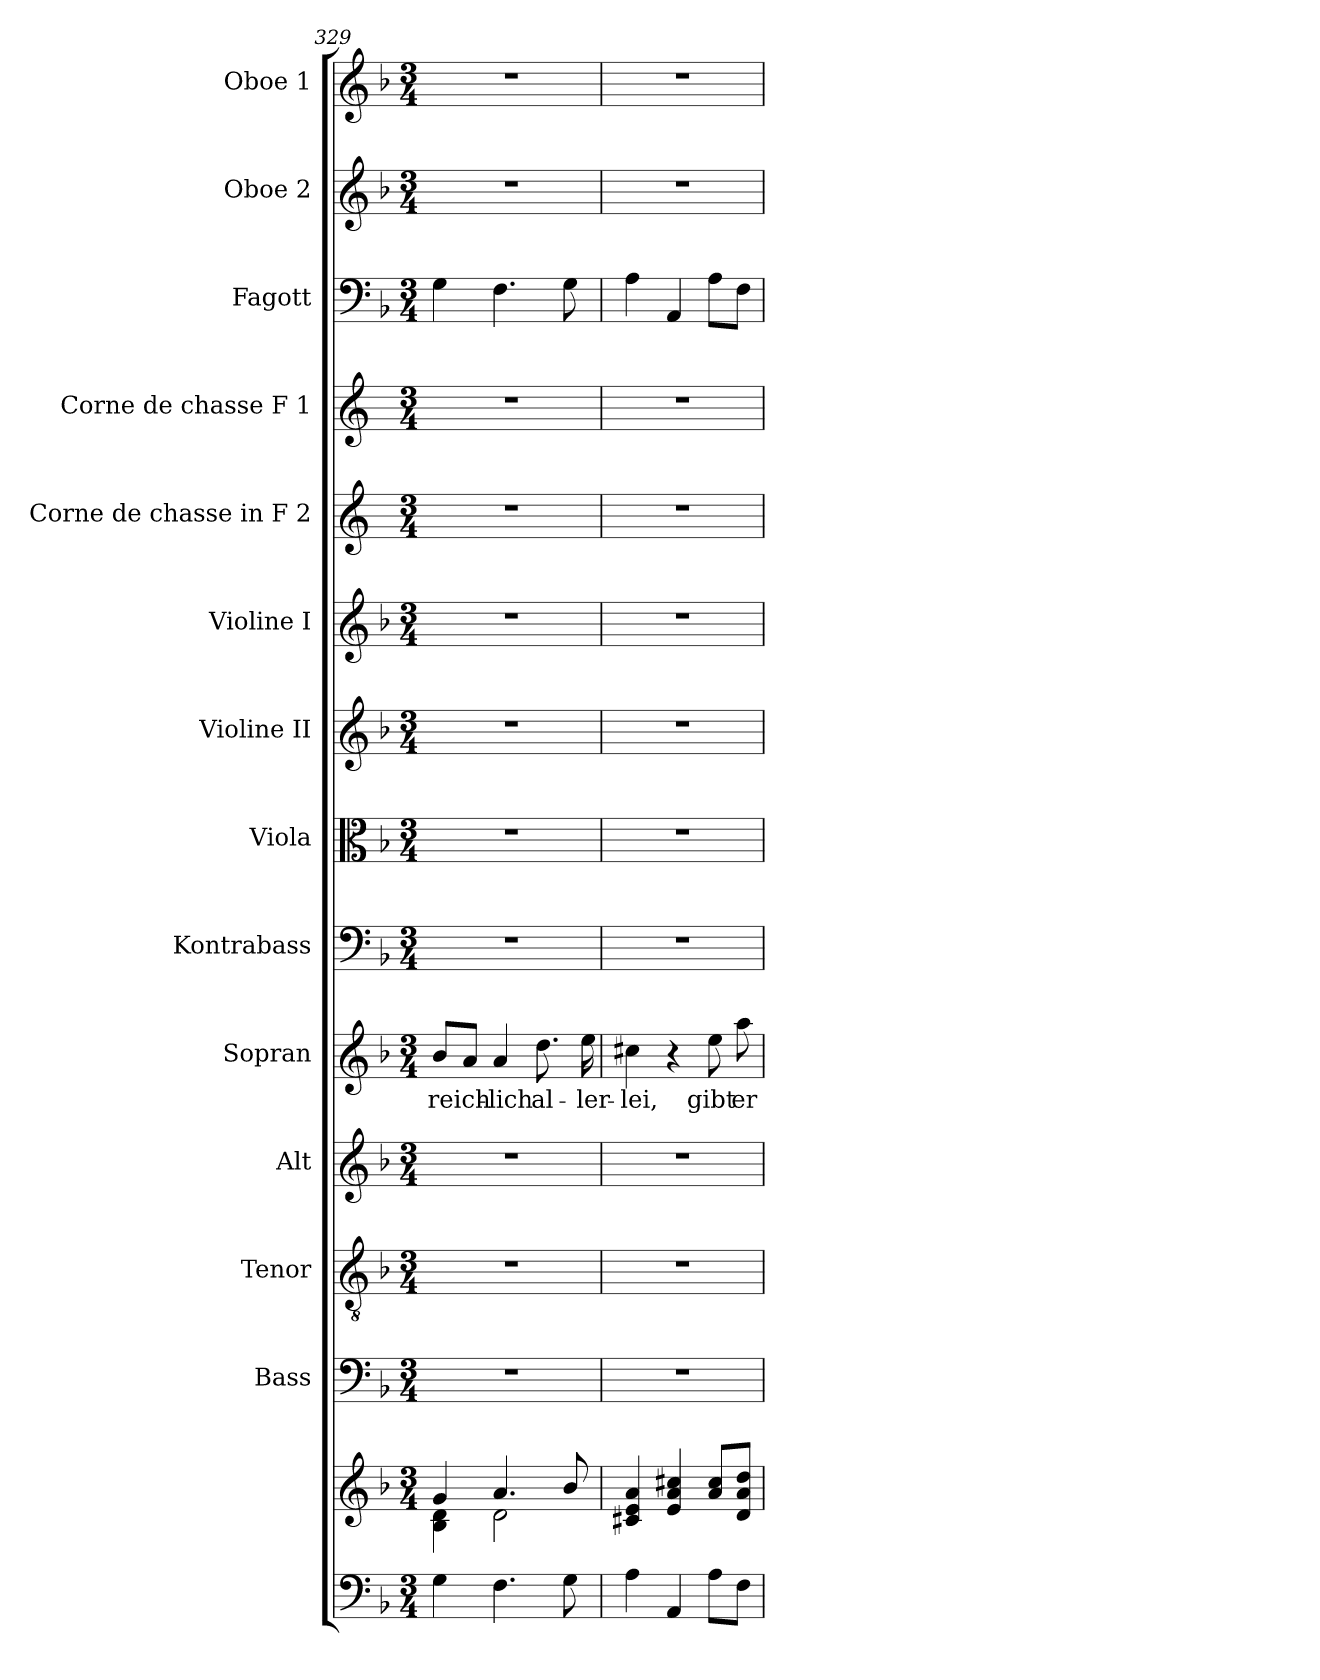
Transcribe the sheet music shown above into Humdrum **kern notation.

**kern	**kern	**kern	**kern	**kern	**kern	**text	**kern	**kern	**kern	**kern	**kern	**kern	**kern	**kern	**kern
*part14	*part14	*part13	*part12	*part11	*part10	*part10	*part9	*part8	*part7	*part6	*part5	*part4	*part3	*part2	*part1
*staff15	*staff14	*staff13	*staff12	*staff11	*staff10	*staff10	*staff9	*staff8	*staff7	*staff6	*staff5	*staff4	*staff3	*staff2	*staff1
*	*	*I"Bass	*I"Tenor	*I"Alt	*I"Sopran	*	*I"Kontrabass	*I"Viola	*I"Violine II	*I"Violine I	*I"Corne de chasse in F 2	*I"Corne de chasse F 1	*I"Fagott	*I"Oboe 2	*I"Oboe 1
*	*	*I'B.	*I'T.	*I'A.	*I'S.	*	*I'Kb.	*I'Vla.	*I'Vl. II	*I'Vl. I	*	*	*I'Fg.	*I'Ob. 2	*I'Ob. 1
*clefF4	*clefG2	*clefF4	*clefGv2	*clefG2	*clefG2	*	*clefF4	*clefC3	*clefG2	*clefG2	*clefG2	*clefG2	*clefF4	*clefG2	*clefG2
*	*	*	*	*	*	*	*ITrd7c12	*	*	*	*ITrd4c7	*ITrd4c7	*	*	*
*k[b-]	*k[b-]	*k[b-]	*k[b-]	*k[b-]	*k[b-]	*	*k[b-]	*k[b-]	*k[b-]	*k[b-]	*k[b-]	*k[b-]	*k[b-]	*k[b-]	*k[b-]
*F:	*F:	*F:	*F:	*F:	*F:	*	*F:	*F:	*F:	*F:	*F:	*F:	*F:	*F:	*F:
*M3/4	*M3/4	*M3/4	*M3/4	*M3/4	*M3/4	*	*M3/4	*M3/4	*M3/4	*M3/4	*M3/4	*M3/4	*M3/4	*M3/4	*M3/4
=329	=329	=329	=329	=329	=329	=329	=329	=329	=329	=329	=329	=329	=329	=329	=329
*	*^	*	*	*	*	*	*	*	*	*	*	*	*	*	*
!	!	!	!	!	!	!	!LO:LY:b	!	!	!	!	!	!	!	!	!
4G\	4g/	4B-\ 4d\	2.r	2.r	2.r	8b-/L	reich-	2.r	2.r	2.r	2.r	2.r	2.r	4G\	2.r	2.r
.	.	.	.	.	.	8a/J	.	.	.	.	.	.	.	.	.	.
!	!	!	!	!	!	!	!LO:LY:b	!	!	!	!	!	!	!	!	!
4.F\	4.a/	2d\	.	.	.	4a/	-lich	.	.	.	.	.	.	4.F\	.	.
!	!	!	!	!	!	!	!LO:LY:b	!	!	!	!	!	!	!	!	!
.	.	.	.	.	.	8.dd\	al-	.	.	.	.	.	.	.	.	.
8G\	8b-/	.	.	.	.	.	.	.	.	.	.	.	.	8G\	.	.
!	!	!	!	!	!	!	!LO:LY:b	!	!	!	!	!	!	!	!	!
.	.	.	.	.	.	16ee\	-ler-	.	.	.	.	.	.	.	.	.
*	*v	*v	*	*	*	*	*	*	*	*	*	*	*	*	*	*
=330	=330	=330	=330	=330	=330	=330	=330	=330	=330	=330	=330	=330	=330	=330	=330
!	!	!	!	!	!	!LO:LY:b	!	!	!	!	!	!	!	!	!
4A\	4c#X/ 4e/ 4a/	2.r	2.r	2.r	4cc#X\	-lei,	2.r	2.r	2.r	2.r	2.r	2.r	4A\	2.r	2.r
4AA/	4e/ 4a/ 4cc#X/	.	.	.	4r	.	.	.	.	.	.	.	4AA/	.	.
!	!	!	!	!	!	!LO:LY:b	!	!	!	!	!	!	!	!	!
8A\L	8a/ 8cc#/L	.	.	.	8ee\	gibt	.	.	.	.	.	.	8A\L	.	.
!	!	!	!	!	!	!LO:LY:b	!	!	!	!	!	!	!	!	!
8F\J	8d/ 8a/ 8dd/J	.	.	.	8aa\	er	.	.	.	.	.	.	8F\J	.	.
=	=	=	=	=	=	=	=	=	=	=	=	=	=	=	=
*-	*-	*-	*-	*-	*-	*-	*-	*-	*-	*-	*-	*-	*-	*-	*-
